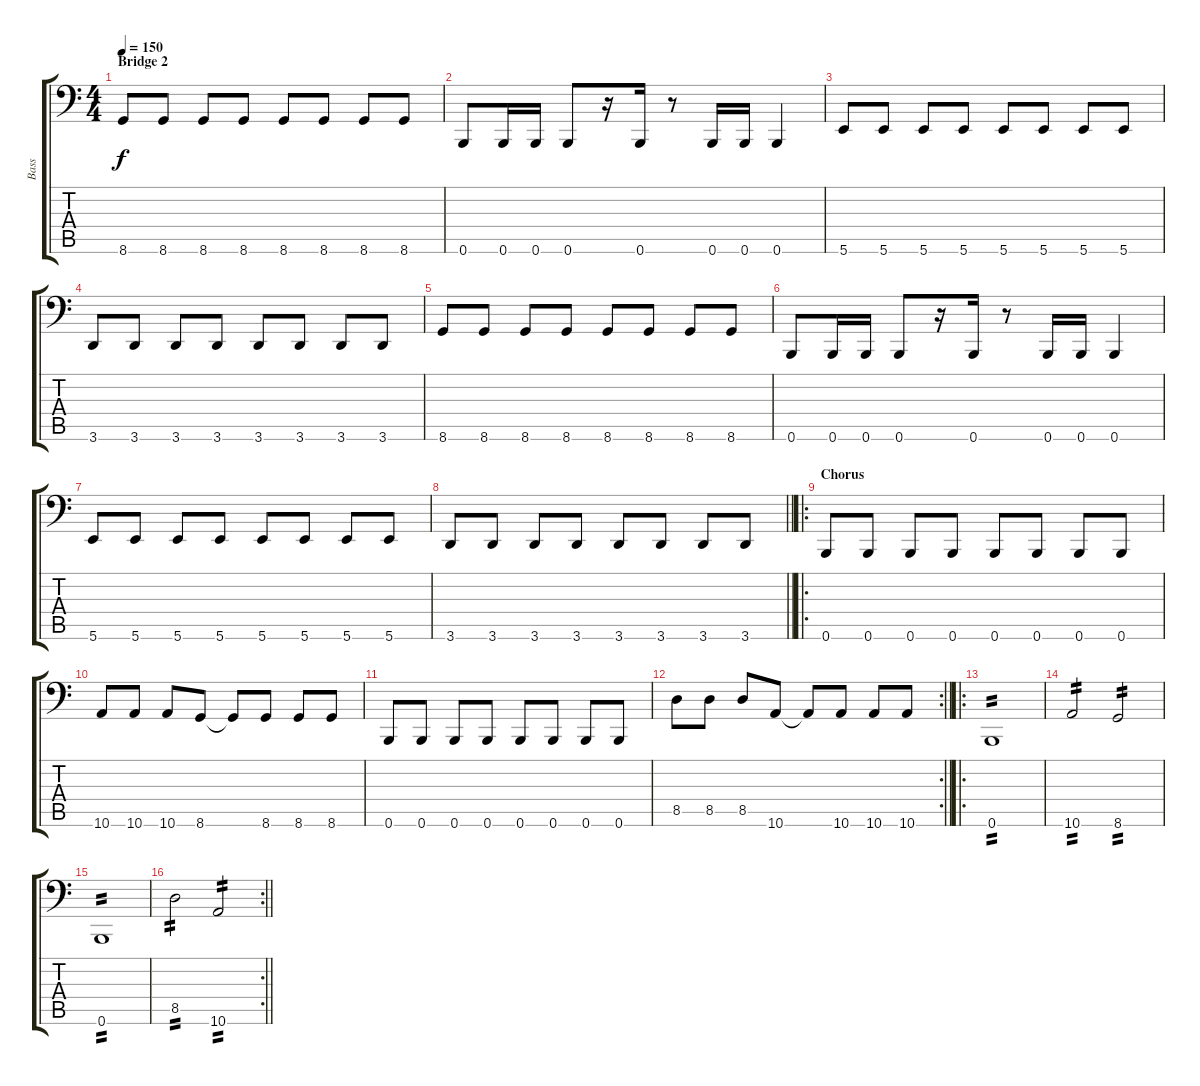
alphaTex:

\track ("Bass" "Bass") {instrument electricbasspick}
\staff {score tabs}
\tuning (Db3 Ab2 E2 B1 Gb1 B0) {hide}
\ts (4 4)
\section ("" "Bridge 2")
\tempo 150
\clef f4
\ks c
8.6.8{dy f} 8.6.8 8.6.8 8.6.8 8.6.8 8.6.8 8.6.8 8.6.8 |
0.6.8 0.6.16 0.6.16 0.6.8 r.16 0.6.16 r.8 0.6.16 0.6.16 0.6.4 |
5.6.8 5.6.8 5.6.8 5.6.8 5.6.8 5.6.8 5.6.8 5.6.8 |
3.6.8 3.6.8 3.6.8 3.6.8 3.6.8 3.6.8 3.6.8 3.6.8 |
8.6.8 8.6.8 8.6.8 8.6.8 8.6.8 8.6.8 8.6.8 8.6.8 |
0.6.8 0.6.16 0.6.16 0.6.8 r.16 0.6.16 r.8 0.6.16 0.6.16 0.6.4 |
5.6.8 5.6.8 5.6.8 5.6.8 5.6.8 5.6.8 5.6.8 5.6.8 |
\barLineRight lightlight
3.6.8 3.6.8 3.6.8 3.6.8 3.6.8 3.6.8 3.6.8 3.6.8 |
\ro
\section ("" "Chorus")
0.6.8 0.6.8 0.6.8 0.6.8 0.6.8 0.6.8 0.6.8 0.6.8 |
10.6.8 10.6.8 10.6.8 8.6.8 8.6{t}.8 8.6.8 8.6.8 8.6.8 |
0.6.8 0.6.8 0.6.8 0.6.8 0.6.8 0.6.8 0.6.8 0.6.8 |
\rc 2
\barLineRight lightlight
8.5.8 8.5.8 8.5.8 10.6.8 10.6{t}.8 10.6.8 10.6.8 10.6.8 |
\ro
0.6.1{tp 2} |
10.6.2{tp 2} 8.6.2{tp 2} |
0.6.1{tp 2} |
\rc 2
\barLineRight lightlight
8.5.2{tp 2} 10.6.2{tp 2}
